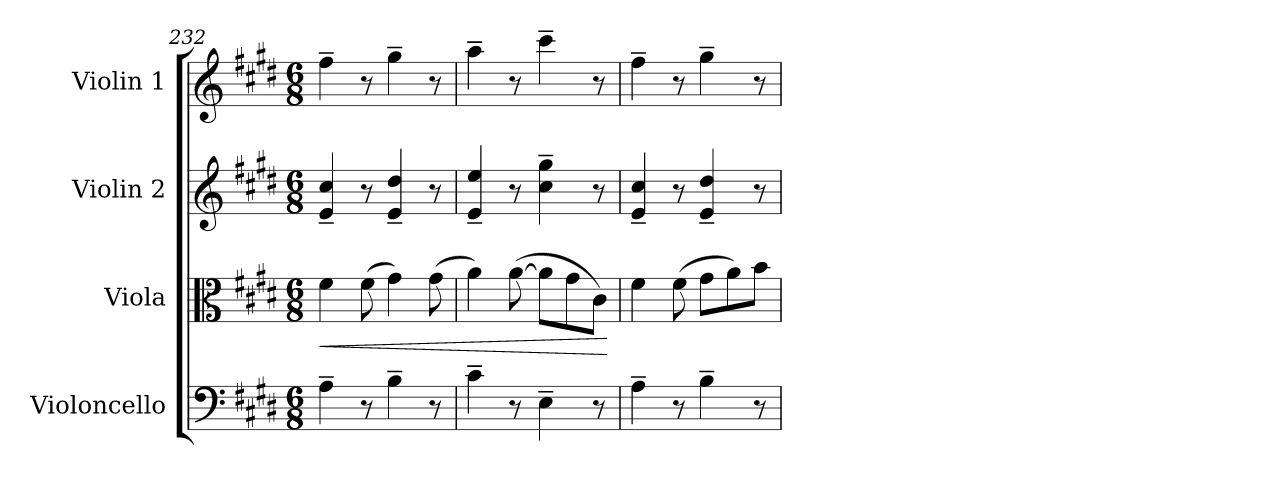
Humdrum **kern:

**kern	**kern	**dynam	**kern	**kern
*part4	*part3	*part3	*part2	*part1
*staff4	*staff3	*staff3	*staff2	*staff1
*I"Violoncello	*I"Viola	*	*I"Violin 2	*I"Violin 1
*I'Vc	*I'Vla	*	*I'Vln	*I'Vln
*clefF4	*clefC3	*	*clefG2	*clefG2
*k[f#c#g#d#]	*k[f#c#g#d#]	*	*k[f#c#g#d#]	*k[f#c#g#d#]
*M6/8	*M6/8	*	*M6/8	*M6/8
=232	=232	=232	=232	=232
!	!	!LO:HP:b	!	!
4A~\	4f#\	<	4e/~ 4cc#/~	4ff#~\
8r	(8f#\	.	8r	8r
4B~\	4g#\)	.	4e/~ 4dd#/~	4gg#~\
8r	(8g#\	.	8r	8r
=233	=233	=233	=233	=233
4c#~\	4a\)	.	4e/~ 4ee/~	4aa~\
8r	([8a\	.	8r	8r
4E~\	8a\L]	.	4cc#\~ 4gg#\~	4ccc#~\
.	8g#\	.	.	.
8r	8c#\J)	.	8r	8r
.	.	[	.	.
!!LO:PB:g=z
=234	=234	=234	=234	=234
4A~\	4f#\	.	4e/~ 4cc#/~	4ff#~\
8r	(8f#\	.	8r	8r
4B~\	8g#\L	.	4e/~ 4dd#/~	4gg#~\
.	8a\)	.	.	.
8r	8b\J	.	8r	8r
=	=	=	=	=
*-	*-	*-	*-	*-
